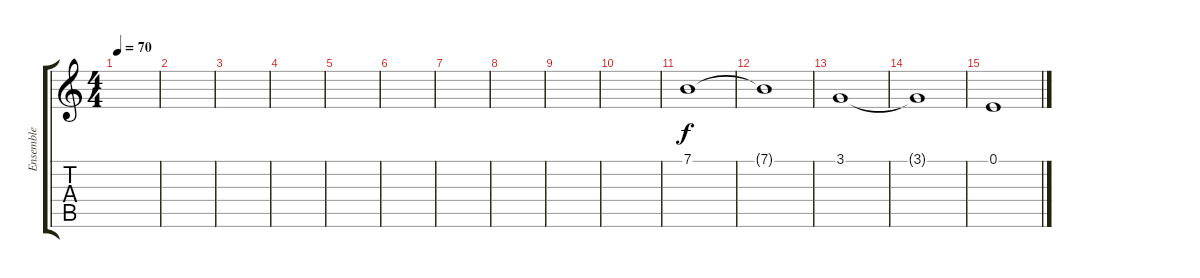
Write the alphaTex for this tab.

\track ("Ensemble" "Ensemble") {instrument stringensemble1}
\staff {score tabs}
\tuning (E4 B3 G3 D3 A2 E2) {hide}
\ts (4 4)
\tempo 70
\clef g2
\ks c
|
|
|
|
|
|
|
|
|
|
7.1.1 |
7.1{t}.1 |
3.1.1 |
3.1{t}.1 |
0.1.1
